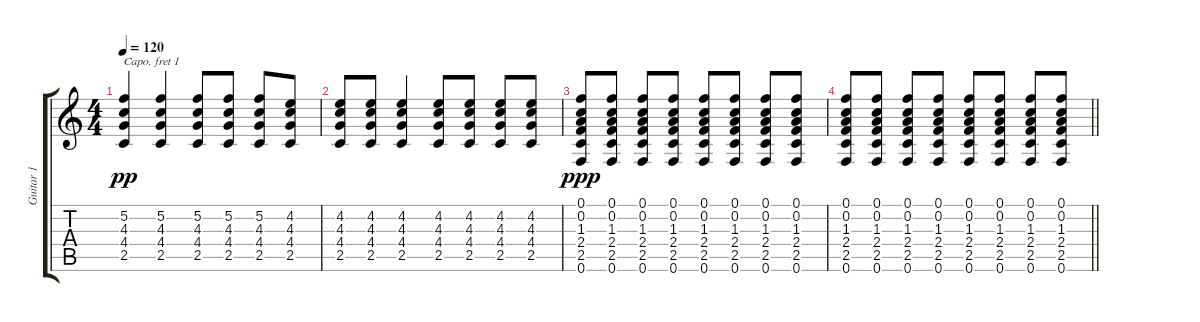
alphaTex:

\track ("Guitar 1" "Guitar 1") {instrument acousticguitarsteel}
\staff {score tabs}
\capo 1
\tuning (E4 B3 G3 D3 A2 E2) {hide}
\ts (4 4)
\tempo 120
\clef g2
\ks c
(5.2 4.3 4.4 2.5).4{dy pp} (5.2 4.3 4.4 2.5).4 (5.2 4.3 4.4 2.5).8 (5.2 4.3 4.4 2.5).8 (5.2 4.3 4.4 2.5).8 (4.2 4.3 4.4 2.5).8 |
(4.2 4.3 4.4 2.5).8 (4.2 4.3 4.4 2.5).8 (4.2 4.3 4.4 2.5).4 (4.2 4.3 4.4 2.5).8 (4.2 4.3 4.4 2.5).8 (4.2 4.3 4.4 2.5).8 (4.2 4.3 4.4 2.5).8 |
(0.1 0.2 1.3 2.4 2.5 0.6).8{dy ppp} (0.1 0.2 1.3 2.4 2.5 0.6).8 (0.1 0.2 1.3 2.4 2.5 0.6).8 (0.1 0.2 1.3 2.4 2.5 0.6).8 (0.1 0.2 1.3 2.4 2.5 0.6).8 (0.1 0.2 1.3 2.4 2.5 0.6).8 (0.1 0.2 1.3 2.4 2.5 0.6).8 (0.1 0.2 1.3 2.4 2.5 0.6).8 |
\barLineRight lightlight
(0.1 0.2 1.3 2.4 2.5 0.6).8 (0.1 0.2 1.3 2.4 2.5 0.6).8 (0.1 0.2 1.3 2.4 2.5 0.6).8 (0.1 0.2 1.3 2.4 2.5 0.6).8 (0.1 0.2 1.3 2.4 2.5 0.6).8 (0.1 0.2 1.3 2.4 2.5 0.6).8 (0.1 0.2 1.3 2.4 2.5 0.6).8 (0.1 0.2 1.3 2.4 2.5 0.6).8
